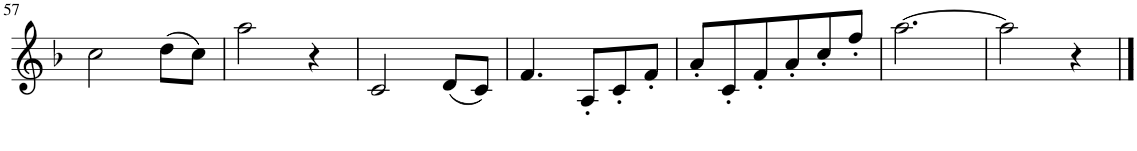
**kern	**dynam
*part1	*part1
*staff1	*staff1
*I"Violin	*
*I'Vln	*
!!LO:PB:g=z
*clefG2	*
*k[b-]	*
*M3/4	*
=57	=57
!	!LO:HP:b
2cc\	<
(8dd\L	.
8cc\J)	[
=58	=58
2aa\	.
4r	.
=59	=59
!	!LO:HP:b
2c/	<
(8d/L	.
8c/J)	[
=60	=60
4.f/	.
8A'/L	.
8c'/	.
8f'/J	.
=61	=61
8a'/L	.
8c'/	.
8f'/	.
8a'/	.
8cc'/	.
8ff'/J	.
=62	=62
[2.aa\	.
=63	=63
2aa\]	.
4r	.
==	==
*-	*-
